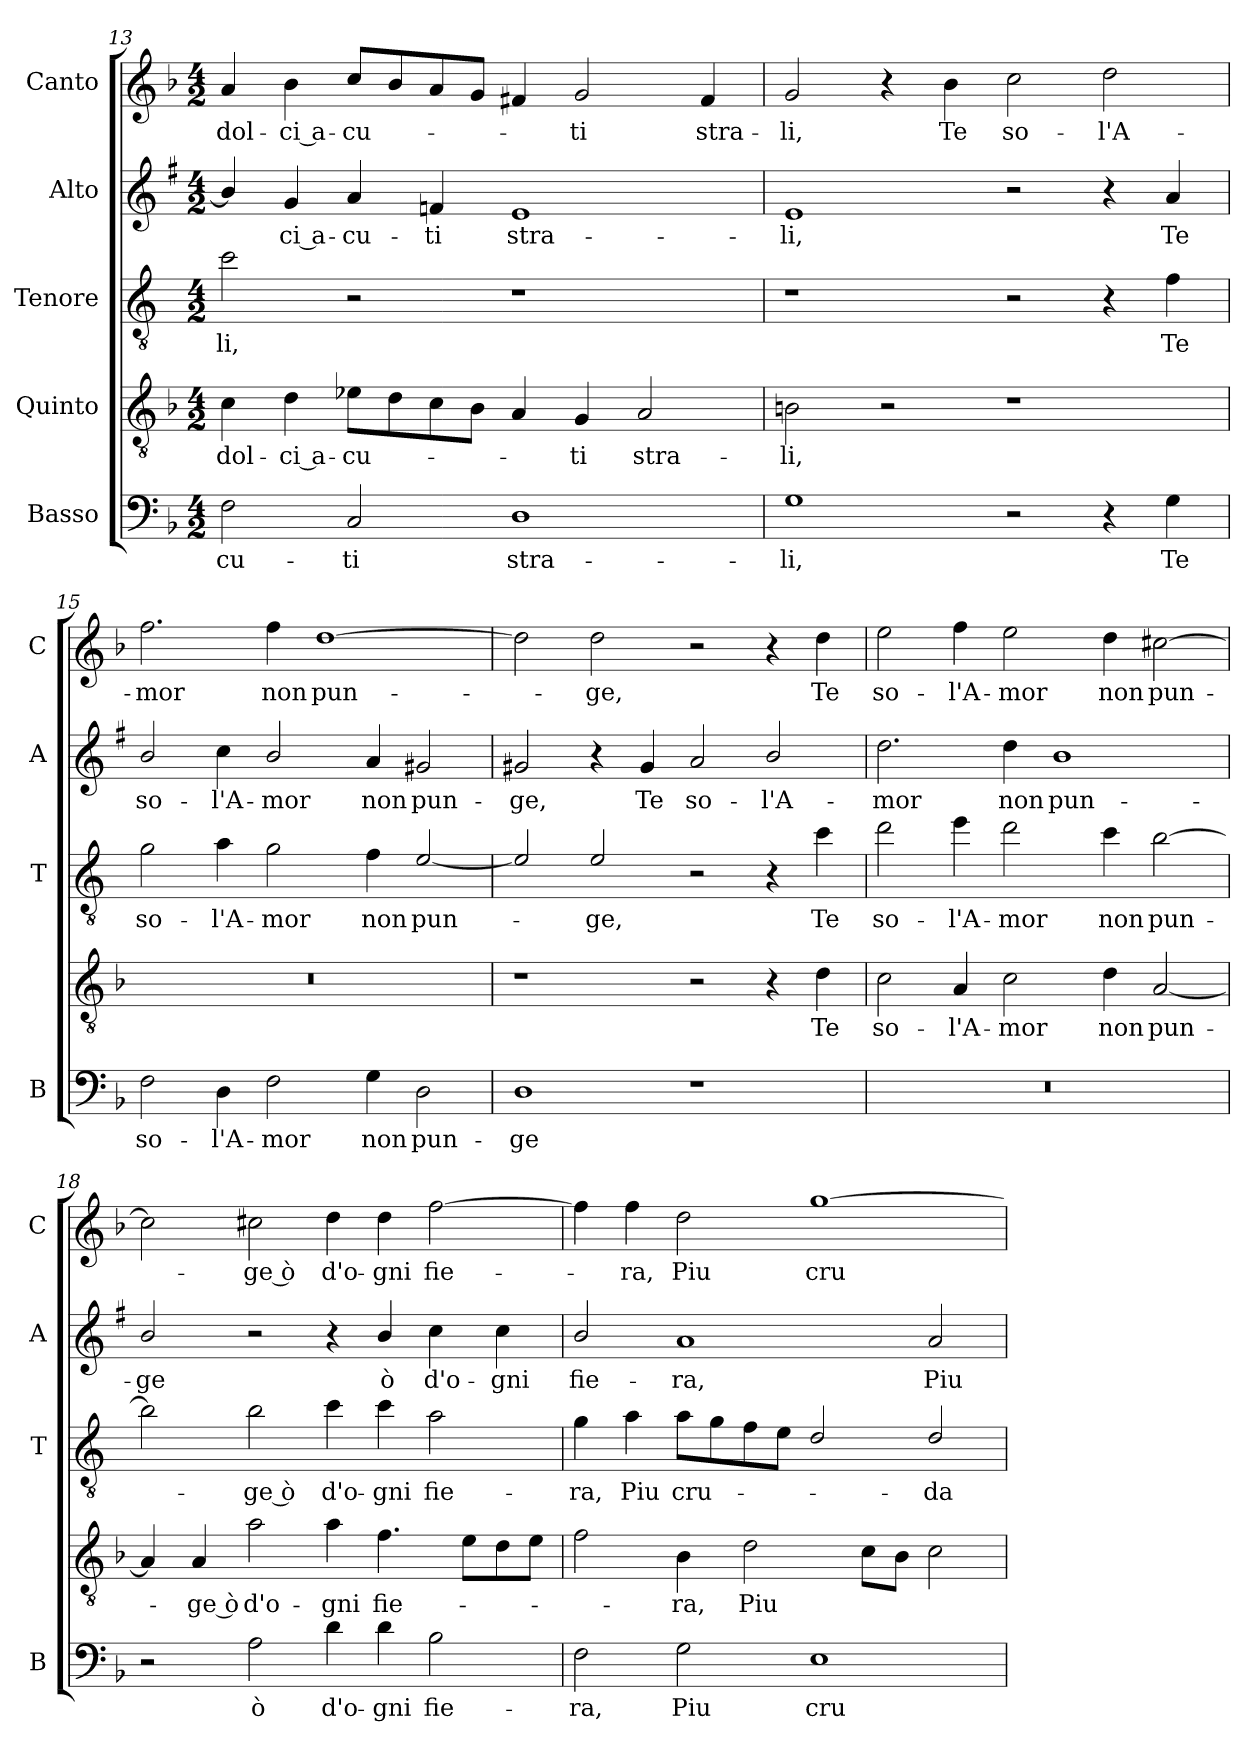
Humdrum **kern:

**kern	**text	**kern	**text	**kern	**text	**kern	**text	**kern	**text
*part5	*part5	*part4	*part4	*part3	*part3	*part2	*part2	*part1	*part1
*staff5	*staff5	*staff4	*staff4	*staff3	*staff3	*staff2	*staff2	*staff1	*staff1
*I"Basso	*	*I"Quinto	*	*I"Tenore	*	*I"Alto	*	*I"Canto	*
*I'B	*	*	*	*I'T	*	*I'A	*	*I'C	*
*clefF4	*	*clefGv2	*	*clefGv2	*	*clefG2	*	*clefG2	*
*	*	*	*	*ITrd4c7	*	*ITrd1c2	*	*	*
*k[b-]	*	*k[b-]	*	*k[b-]	*	*k[b-]	*	*k[b-]	*
*F:	*	*F:	*	*F:	*	*F:	*	*F:	*
*M4/2	*	*M4/2	*	*M4/2	*	*M4/2	*	*M4/2	*
=13	=13	=13	=13	=13	=13	=13	=13	=13	=13
!	!LO:LY:b	!	!LO:LY:b	!	!LO:LY:b	!	!	!	!LO:LY:b
2F\	-cu-	4c\	dol-	2f\	-li,	4a/]	.	4a/	dol-
!	!	!	!LO:LY:b	!	!	!	!LO:LY:b	!	!LO:LY:b
.	.	4d\	-ci a-	.	.	4f/	-ci a-	4b-\	-ci a-
!	!LO:LY:b	!	!LO:LY:b	!	!	!	!LO:LY:b	!	!LO:LY:b
2C/	-ti	8e-X\L	-cu-	2r	.	4g/	-cu-	8cc/L	-cu-
.	.	8d\	.	.	.	.	.	8b-/	.
!	!	!	!	!	!	!	!LO:LY:b	!	!
.	.	8c\	.	.	.	4e-X/	-ti	8a/	.
.	.	8B-\J	.	.	.	.	.	8g/J	.
!	!LO:LY:b	!	!	!	!	!	!LO:LY:b	!	!
1D	stra-	4A/	.	1r	.	1d	stra-	4f#X/	.
!	!	!	!LO:LY:b	!	!	!	!	!	!LO:LY:b
.	.	4G/	-ti	.	.	.	.	2g/	-ti
!	!	!	!LO:LY:b	!	!	!	!	!	!
.	.	2A/	stra-	.	.	.	.	.	.
!	!	!	!	!	!	!	!	!	!LO:LY:b
.	.	.	.	.	.	.	.	4f#/	stra-
=14	=14	=14	=14	=14	=14	=14	=14	=14	=14
!	!LO:LY:b	!	!LO:LY:b	!	!	!	!LO:LY:b	!	!LO:LY:b
1G	-li,	2Bn\	-li,	1r	.	1d	-li,	2g/	-li,
.	.	2r	.	.	.	.	.	4r	.
!	!	!	!	!	!	!	!	!	!LO:LY:b
.	.	.	.	.	.	.	.	4b-\	Te
!	!	!	!	!	!	!	!	!	!LO:LY:b
2r	.	1r	.	2r	.	2r	.	2cc\	so-
!	!	!	!	!	!	!	!	!	!LO:LY:b
4r	.	.	.	4r	.	4r	.	2dd\	-l'A-
!	!LO:LY:b	!	!	!	!LO:LY:b	!	!LO:LY:b	!	!
4G\	Te	.	.	4B-\	Te	4g/	Te	.	.
!!LO:PB:g=z
=15	=15	=15	=15	=15	=15	=15	=15	=15	=15
!	!LO:LY:b	!	!	!	!LO:LY:b	!	!LO:LY:b	!	!LO:LY:b
2F\	so-	0r	.	2c\	so-	2a/	so-	2.ff\	-mor
!	!LO:LY:b	!	!	!	!LO:LY:b	!	!LO:LY:b	!	!
4D\	-l'A-	.	.	4d\	-l'A-	4b-\	-l'A-	.	.
!	!LO:LY:b	!	!	!	!LO:LY:b	!	!LO:LY:b	!	!LO:LY:b
2F\	-mor	.	.	2c\	-mor	2a/	-mor	4ff\	non
!	!	!	!	!	!	!	!	!	!LO:LY:b
.	.	.	.	.	.	.	.	[1dd	pun-
!	!LO:LY:b	!	!	!	!LO:LY:b	!	!LO:LY:b	!	!
4G\	non	.	.	4B-\	non	4g/	non	.	.
!	!LO:LY:b	!	!	!	!LO:LY:b	!	!LO:LY:b	!	!
2D\	pun-	.	.	[2A/	pun-	2f#X/	pun-	.	.
=16	=16	=16	=16	=16	=16	=16	=16	=16	=16
!	!LO:LY:b	!	!	!	!	!	!LO:LY:b	!	!
1D	-ge	1r	.	2A/]	.	2f#X/	-ge,	2dd\]	.
!	!	!	!	!	!LO:LY:b	!	!	!	!LO:LY:b
.	.	.	.	2A/	-ge,	4r	.	2dd\	-ge,
!	!	!	!	!	!	!	!LO:LY:b	!	!
.	.	.	.	.	.	4f#/	Te	.	.
!	!	!	!	!	!	!	!LO:LY:b	!	!
1r	.	2r	.	2r	.	2g/	so-	2r	.
!	!	!	!	!	!	!	!LO:LY:b	!	!
.	.	4r	.	4r	.	2a/	-l'A-	4r	.
!	!	!	!LO:LY:b	!	!LO:LY:b	!	!	!	!LO:LY:b
.	.	4d\	Te	4f\	Te	.	.	4dd\	Te
=17	=17	=17	=17	=17	=17	=17	=17	=17	=17
!	!	!	!LO:LY:b	!	!LO:LY:b	!	!LO:LY:b	!	!LO:LY:b
0r	.	2c\	so-	2g\	so-	2.cc\	-mor	2ee\	so-
!	!	!	!LO:LY:b	!	!LO:LY:b	!	!	!	!LO:LY:b
.	.	4A/	-l'A-	4a\	-l'A-	.	.	4ff\	-l'A-
!	!	!	!LO:LY:b	!	!LO:LY:b	!	!LO:LY:b	!	!LO:LY:b
.	.	2c\	-mor	2g\	-mor	4cc\	non	2ee\	-mor
!	!	!	!	!	!	!	!LO:LY:b	!	!
.	.	.	.	.	.	1a	pun-	.	.
!	!	!	!LO:LY:b	!	!LO:LY:b	!	!	!	!LO:LY:b
.	.	4d\	non	4f\	non	.	.	4dd\	non
!	!	!	!LO:LY:b	!	!LO:LY:b	!	!	!	!LO:LY:b
.	.	[2A/	pun-	[2e\	pun-	.	.	[2cc#X\	pun-
!!LO:LB:g=z
=18	=18	=18	=18	=18	=18	=18	=18	=18	=18
!	!	!	!	!	!	!	!LO:LY:b	!	!
2r	.	4A/]	.	2e\]	.	2a/	-ge	2cc#\]	.
!	!	!	!LO:LY:b	!	!	!	!	!	!
.	.	4A/	-ge ò	.	.	.	.	.	.
!	!LO:LY:b	!	!LO:LY:b	!	!LO:LY:b	!	!	!	!LO:LY:b
2A\	ò	2a\	d'o-	2e\	-ge ò	2r	.	2cc#X\	-ge ò
!	!LO:LY:b	!	!LO:LY:b	!	!LO:LY:b	!	!	!	!LO:LY:b
4d\	d'o-	4a\	-gni	4f\	d'o-	4r	.	4dd\	d'o-
!	!LO:LY:b	!	!LO:LY:b	!	!LO:LY:b	!	!LO:LY:b	!	!LO:LY:b
4d\	-gni	4.f\	fie-	4f\	-gni	4a/	ò	4dd\	-gni
!	!LO:LY:b	!	!	!	!LO:LY:b	!	!LO:LY:b	!	!LO:LY:b
2B-\	fie-	.	.	2d\	fie-	4b-\	d'o-	[2ff\	fie-
.	.	8e\L	.	.	.	.	.	.	.
!	!	!	!	!	!	!	!LO:LY:b	!	!
.	.	8d\	.	.	.	4b-\	-gni	.	.
.	.	8e\J	.	.	.	.	.	.	.
=19	=19	=19	=19	=19	=19	=19	=19	=19	=19
!	!LO:LY:b	!	!	!	!LO:LY:b	!	!LO:LY:b	!	!
2F\	-ra,	2f\	.	4c\	-ra,	2a/	fie-	4ff\]	.
!	!	!	!	!	!LO:LY:b	!	!	!	!LO:LY:b
.	.	.	.	4d\	Piu	.	.	4ff\	-ra,
!	!LO:LY:b	!	!LO:LY:b	!	!LO:LY:b	!	!LO:LY:b	!	!LO:LY:b
2G\	Piu	4B-\	-ra,	8d\L	cru-	1g	-ra,	2dd\	Piu
.	.	.	.	8c\	.	.	.	.	.
!	!	!	!LO:LY:b	!	!	!	!	!	!
.	.	2d\	Piu	8B-\	.	.	.	.	.
.	.	.	.	8A\J	.	.	.	.	.
!	!LO:LY:b	!	!	!	!	!	!	!	!LO:LY:b
1E	cru-	.	.	2G/	.	.	.	[1gg	cru-
.	.	8c\L	.	.	.	.	.	.	.
.	.	8B-\J	.	.	.	.	.	.	.
!	!	!	!	!	!LO:LY:b	!	!LO:LY:b	!	!
.	.	2c\	.	2G/	-da	2g/	Piu	.	.
=	=	=	=	=	=	=	=	=	=
*-	*-	*-	*-	*-	*-	*-	*-	*-	*-
